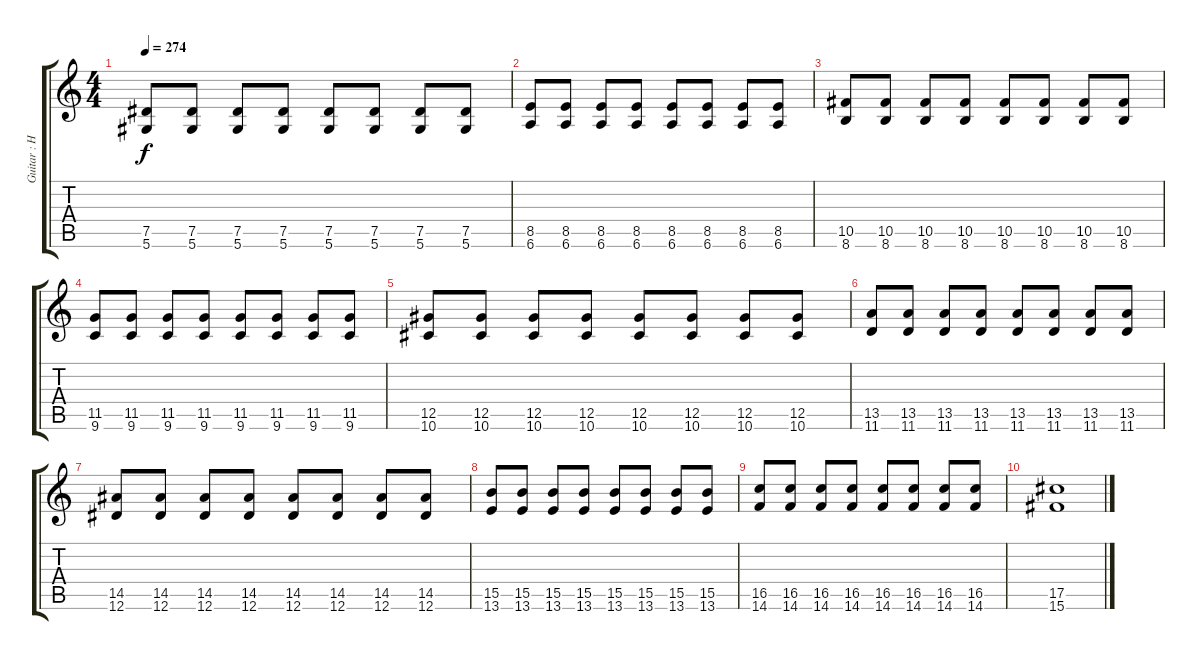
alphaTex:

\track ("Guitar : Hanneman and King" "Guitar : H") {instrument distortionguitar}
\staff {score tabs}
\tuning (Eb4 Bb3 Gb3 Db3 Ab2 Eb2) {hide}
\ts (4 4)
\tempo 274
\clef g2
\ks c
(7.5 5.6).8{dy f} (7.5 5.6).8 (7.5 5.6).8 (7.5 5.6).8 (7.5 5.6).8 (7.5 5.6).8 (7.5 5.6).8 (7.5 5.6).8 |
(8.5 6.6).8 (8.5 6.6).8 (8.5 6.6).8 (8.5 6.6).8 (8.5 6.6).8 (8.5 6.6).8 (8.5 6.6).8 (8.5 6.6).8 |
(10.5 8.6).8 (10.5 8.6).8 (10.5 8.6).8 (10.5 8.6).8 (10.5 8.6).8 (10.5 8.6).8 (10.5 8.6).8 (10.5 8.6).8 |
(11.5 9.6).8 (11.5 9.6).8 (11.5 9.6).8 (11.5 9.6).8 (11.5 9.6).8 (11.5 9.6).8 (11.5 9.6).8 (11.5 9.6).8 |
(12.5 10.6).8 (12.5 10.6).8 (12.5 10.6).8 (12.5 10.6).8 (12.5 10.6).8 (12.5 10.6).8 (12.5 10.6).8 (12.5 10.6).8 |
(13.5 11.6).8 (13.5 11.6).8 (13.5 11.6).8 (13.5 11.6).8 (13.5 11.6).8 (13.5 11.6).8 (13.5 11.6).8 (13.5 11.6).8 |
(14.5 12.6).8 (14.5 12.6).8 (14.5 12.6).8 (14.5 12.6).8 (14.5 12.6).8 (14.5 12.6).8 (14.5 12.6).8 (14.5 12.6).8 |
(15.5 13.6).8 (15.5 13.6).8 (15.5 13.6).8 (15.5 13.6).8 (15.5 13.6).8 (15.5 13.6).8 (15.5 13.6).8 (15.5 13.6).8 |
(16.5 14.6).8 (16.5 14.6).8 (16.5 14.6).8 (16.5 14.6).8 (16.5 14.6).8 (16.5 14.6).8 (16.5 14.6).8 (16.5 14.6).8 |
(17.5 15.6).1
